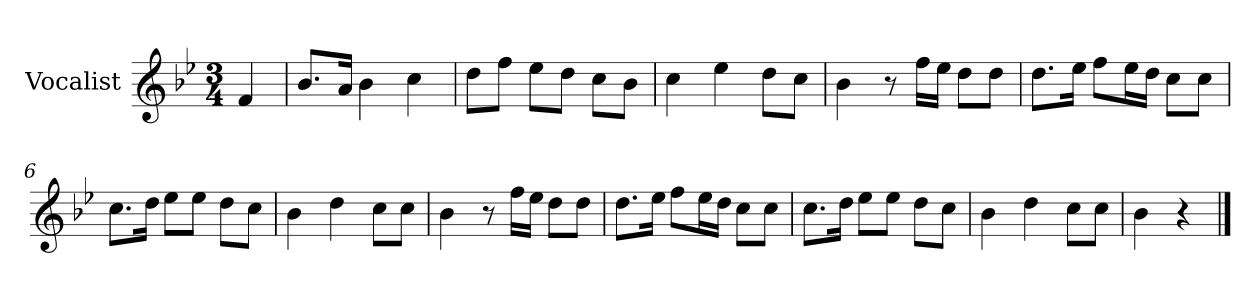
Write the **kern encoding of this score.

**kern
*part1
*staff1
*I"Vocalist
*k[b-e-]
*B-:
*M3/4
=
4f
=1
8.b-L
16aJk
4b-
4cc
=2
8ddL
8ffJ
8ee-L
8ddJ
8ccL
8b-J
=3
4cc
4ee-
8ddL
8ccJ
=4
4b-
8r
16ffLL
16ee-JJ
8ddL
8ddJ
=5
8.ddL
16ee-Jk
8ffL
16ee-L
16ddJJ
8ccL
8ccJ
=6
8.ccL
16ddJk
8ee-L
8ee-J
8ddL
8ccJ
=7
4b-
4dd
8ccL
8ccJ
=8
4b-
8r
16ffLL
16ee-JJ
8ddL
8ddJ
=9
8.ddL
16ee-Jk
8ffL
16ee-L
16ddJJ
8ccL
8ccJ
=10
8.ccL
16ddJk
8ee-L
8ee-J
8ddL
8ccJ
=11
4b-
4dd
8ccL
8ccJ
=12
4b-
4r
==
*-
